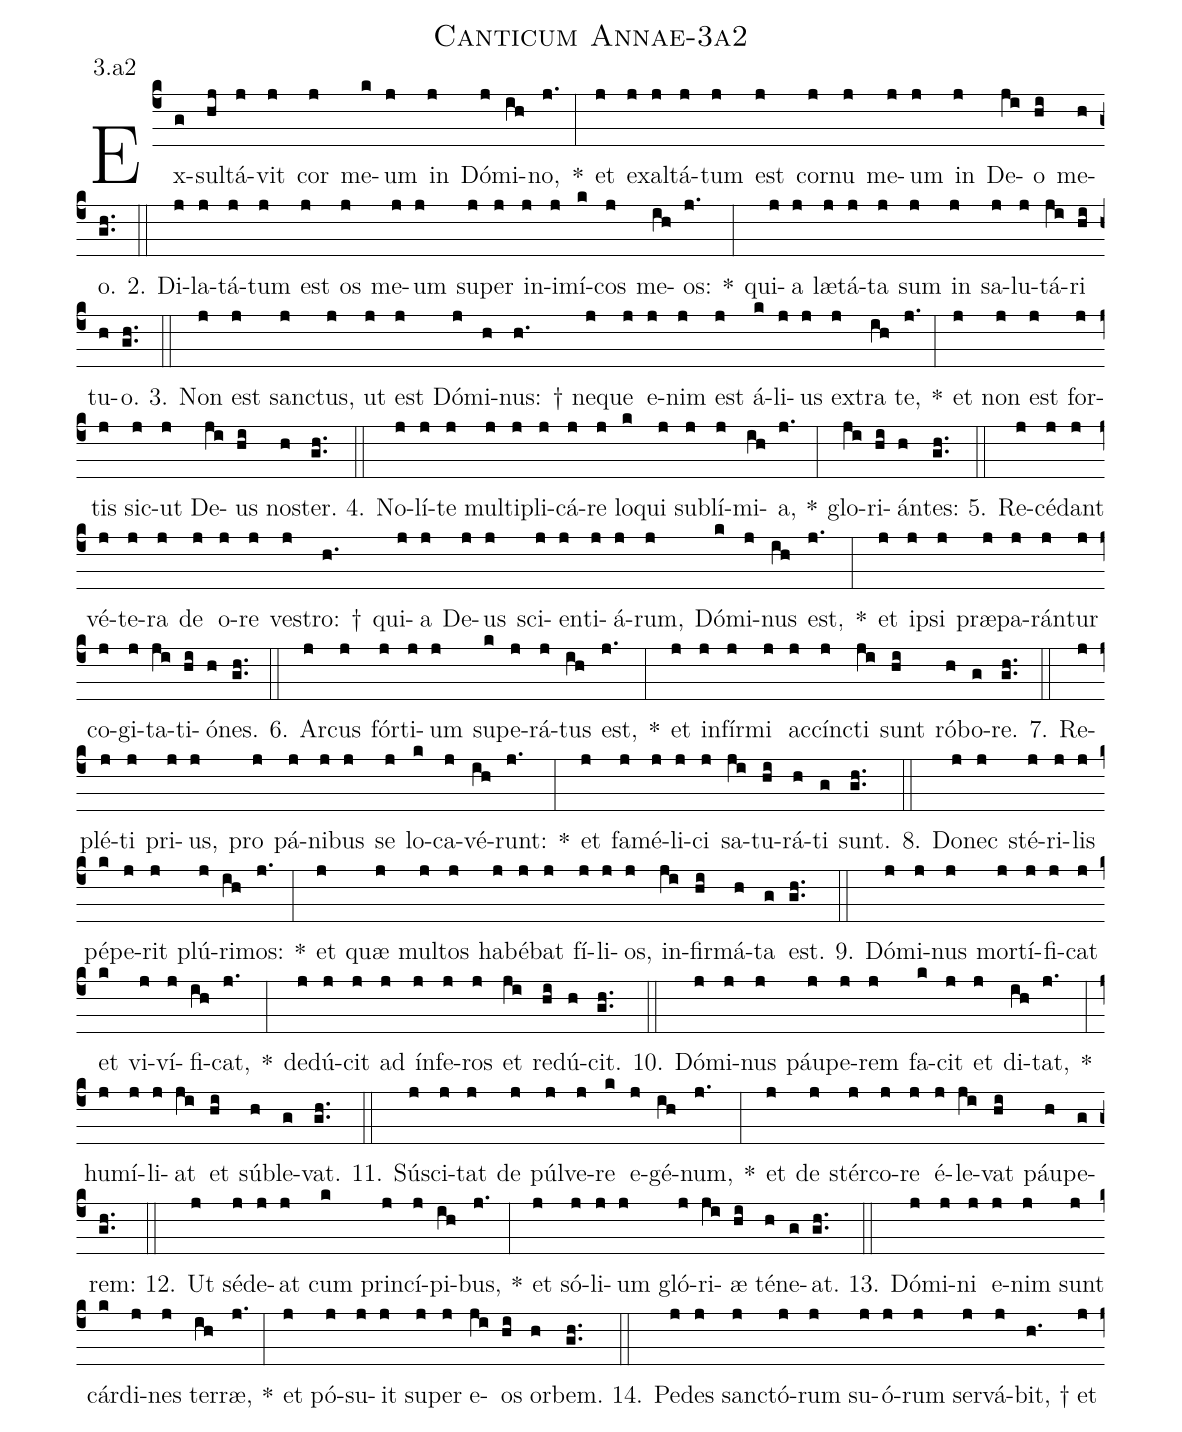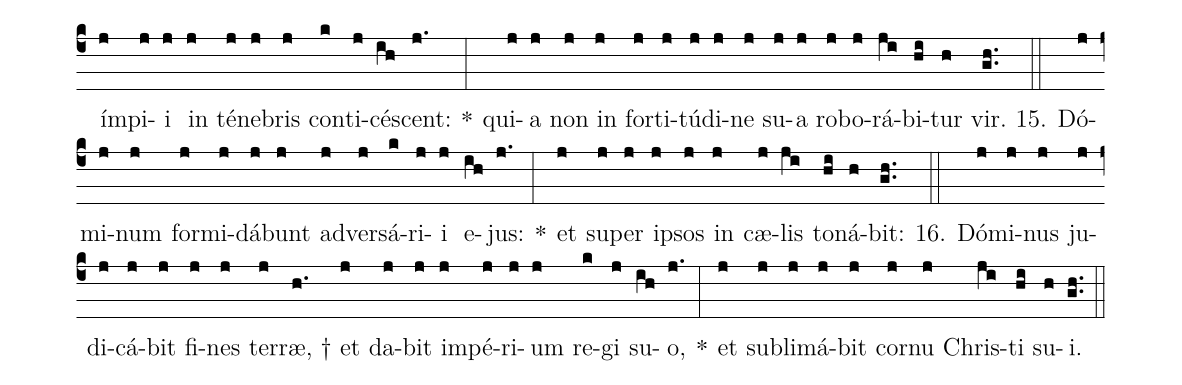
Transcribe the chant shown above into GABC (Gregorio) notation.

name: Canticum Annae-3a2;
annotation: 3.a2;
%%
(c4)Ex(g)sul(hj)tá(j)vit(j) cor(j) me(k)um(j) in(j) Dó(j)mi(ih)no,(j.) *(:) et(j) ex(j)al(j)tá(j)tum(j) est(j) cor(j)nu(j) me(j)um(j) in(j) De(ji)o(hi) me(h)o.(gh..) (::)
2. Di(j)la(j)tá(j)tum(j) est(j) os(j) me(j)um(j) su(j)per(j) in(j)i(j)mí(k)cos(j) me(ih)os:(j.) *(:) qui(j)a(j) læ(j)tá(j)ta(j) sum(j) in(j) sa(j)lu(j)tá(ji)ri(hi) tu(h)o.(gh..) (::)
3. Non(j) est(j) sanc(j)tus,(j) ut(j) est(j) Dó(j)mi(h)nus: †(h.) ne(j)que(j) e(j)nim(j) est(j) á(k)li(j)us(j) ex(j)tra(ih) te,(j.) *(:) et(j) non(j) est(j) for(j)tis(j) sic(j)ut(j) De(ji)us(hi) nos(h)ter.(gh..) (::)
4. No(j)lí(j)te(j) mul(j)ti(j)pli(j)cá(j)re(j) lo(k)qui(j) sub(j)lí(j)mi(ih)a,(j.) *(:) glo(ji)ri(hi)án(h)tes:(gh..) (::)
5. Re(j)cé(j)dant(j) vé(j)te(j)ra(j) de(j) o(j)re(j) ves(j)tro: †(h.) qui(j)a(j) De(j)us(j) sci(j)en(j)ti(j)á(j)rum,(j) Dó(k)mi(j)nus(ih) est,(j.) *(:) et(j) ip(j)si(j) præ(j)pa(j)rán(j)tur(j) co(j)gi(j)ta(ji)ti(hi)ó(h)nes.(gh..) (::)
6. Ar(j)cus(j) fór(j)ti(j)um(j) su(k)pe(j)rá(j)tus(ih) est,(j.) *(:) et(j) in(j)fír(j)mi(j) ac(j)cínc(j)ti(ji) sunt(hi) ró(h)bo(g)re.(gh..) (::)
7. Re(j)plé(j)ti(j) pri(j)us,(j) pro(j) pá(j)ni(j)bus(j) se(j) lo(k)ca(j)vé(ih)runt:(j.) *(:) et(j) fa(j)mé(j)li(j)ci(j) sa(ji)tu(hi)rá(h)ti(g) sunt.(gh..) (::)
8. Do(j)nec(j) sté(j)ri(j)lis(j) pé(k)pe(j)rit(j) plú(j)ri(ih)mos:(j.) *(:) et(j) quæ(j) mul(j)tos(j) ha(j)bé(j)bat(j) fí(j)li(j)os,(j) in(ji)fir(hi)má(h)ta(g) est.(gh..) (::)
9. Dó(j)mi(j)nus(j) mor(j)tí(j)fi(j)cat(j) et(k) vi(j)ví(j)fi(ih)cat,(j.) *(:) de(j)dú(j)cit(j) ad(j) ín(j)fe(j)ros(j) et(ji) re(hi)dú(h)cit.(gh..) (::)
10. Dó(j)mi(j)nus(j) páu(j)pe(j)rem(j) fa(k)cit(j) et(j) di(ih)tat,(j.) *(:) hu(j)mí(j)li(j)at(ji) et(hi) súb(h)le(g)vat.(gh..) (::)
11. Sú(j)sci(j)tat(j) de(j) púl(j)ve(j)re(k) e(j)gé(ih)num,(j.) *(:) et(j) de(j) stér(j)co(j)re(j) é(j)le(ji)vat(hi) páu(h)pe(g)rem:(gh..) (::)
12. Ut(j) sé(j)de(j)at(j) cum(k) prin(j)cí(j)pi(ih)bus,(j.) *(:) et(j) só(j)li(j)um(j) gló(j)ri(ji)æ(hi) té(h)ne(g)at.(gh..) (::)
13. Dó(j)mi(j)ni(j) e(j)nim(j) sunt(j) cár(k)di(j)nes(j) ter(ih)ræ,(j.) *(:) et(j) pó(j)su(j)it(j) su(j)per(j) e(ji)os(hi) or(h)bem.(gh..) (::)
14. Pe(j)des(j) sanc(j)tó(j)rum(j) su(j)ó(j)rum(j) ser(j)vá(j)bit, †(h.) et(j) ím(j)pi(j)i(j) in(j) té(j)ne(j)bris(j) con(k)ti(j)cé(ih)scent:(j.) *(:) qui(j)a(j) non(j) in(j) for(j)ti(j)tú(j)di(j)ne(j) su(j)a(j) ro(j)bo(j)rá(ji)bi(hi)tur(h) vir.(gh..) (::)
15. Dó(j)mi(j)num(j) for(j)mi(j)dá(j)bunt(j) ad(j)ver(j)sá(k)ri(j)i(j) e(ih)jus:(j.) *(:) et(j) su(j)per(j) ip(j)sos(j) in(j) cæ(j)lis(ji) to(hi)ná(h)bit:(gh..) (::)
16. Dó(j)mi(j)nus(j) ju(j)di(j)cá(j)bit(j) fi(j)nes(j) ter(j)ræ, †(h.) et(j) da(j)bit(j) im(j)pé(j)ri(j)um(j) re(k)gi(j) su(ih)o,(j.) *(:) et(j) sub(j)li(j)má(j)bit(j) cor(j)nu(j) Chris(ji)ti(hi) su(h)i.(gh..) (::)
